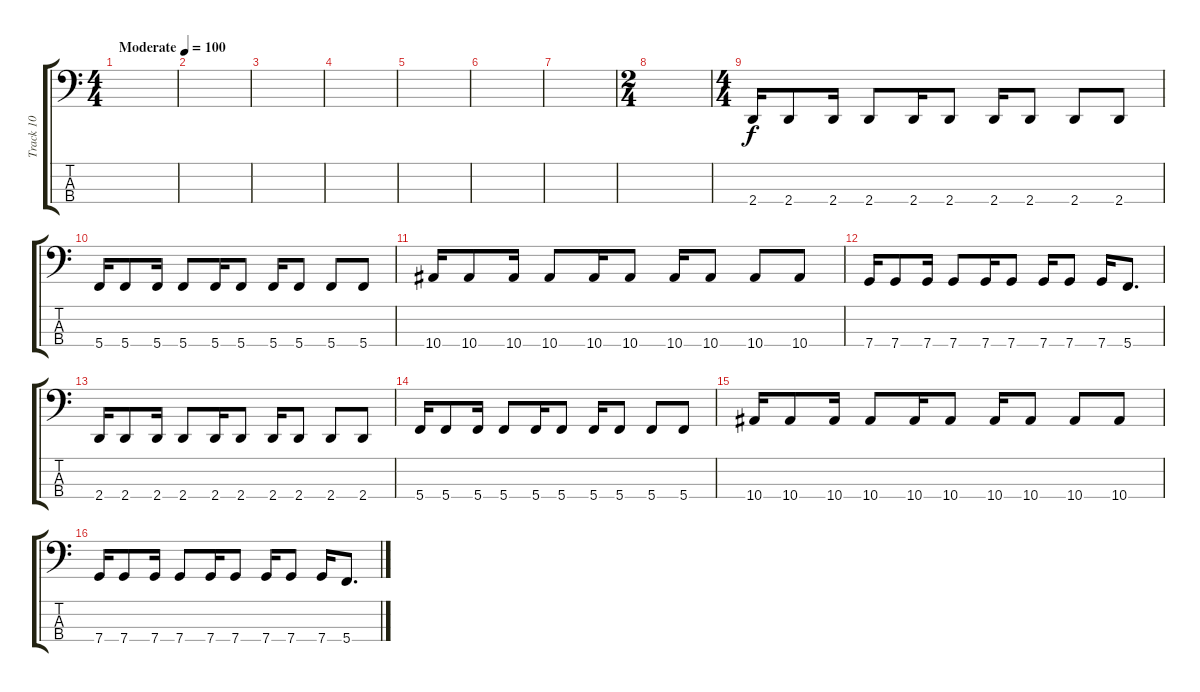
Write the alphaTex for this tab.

\track ("Track 10" "Track 10") {instrument electricbassfinger}
\staff {score tabs}
\tuning (F2 C2 G1 C1) {hide}
\ts (4 4)
\tempo (100 "Moderate")
\clef f4
\ks c
|
|
|
|
|
|
|
\ts (2 4)
|
\ts (4 4)
2.4.16 2.4.8 2.4.16 2.4.8 2.4.16 2.4.8 2.4.16 2.4.8 2.4.8 2.4.8 |
5.4.16 5.4.8 5.4.16 5.4.8 5.4.16 5.4.8 5.4.16 5.4.8 5.4.8 5.4.8 |
10.4.16 10.4.8 10.4.16 10.4.8 10.4.16 10.4.8 10.4.16 10.4.8 10.4.8 10.4.8 |
7.4.16 7.4.8 7.4.16 7.4.8 7.4.16 7.4.8 7.4.16 7.4.8 7.4.16 5.4.8{d} |
2.4.16 2.4.8 2.4.16 2.4.8 2.4.16 2.4.8 2.4.16 2.4.8 2.4.8 2.4.8 |
5.4.16 5.4.8 5.4.16 5.4.8 5.4.16 5.4.8 5.4.16 5.4.8 5.4.8 5.4.8 |
10.4.16 10.4.8 10.4.16 10.4.8 10.4.16 10.4.8 10.4.16 10.4.8 10.4.8 10.4.8 |
7.4.16 7.4.8 7.4.16 7.4.8 7.4.16 7.4.8 7.4.16 7.4.8 7.4.16 5.4.8{d}
